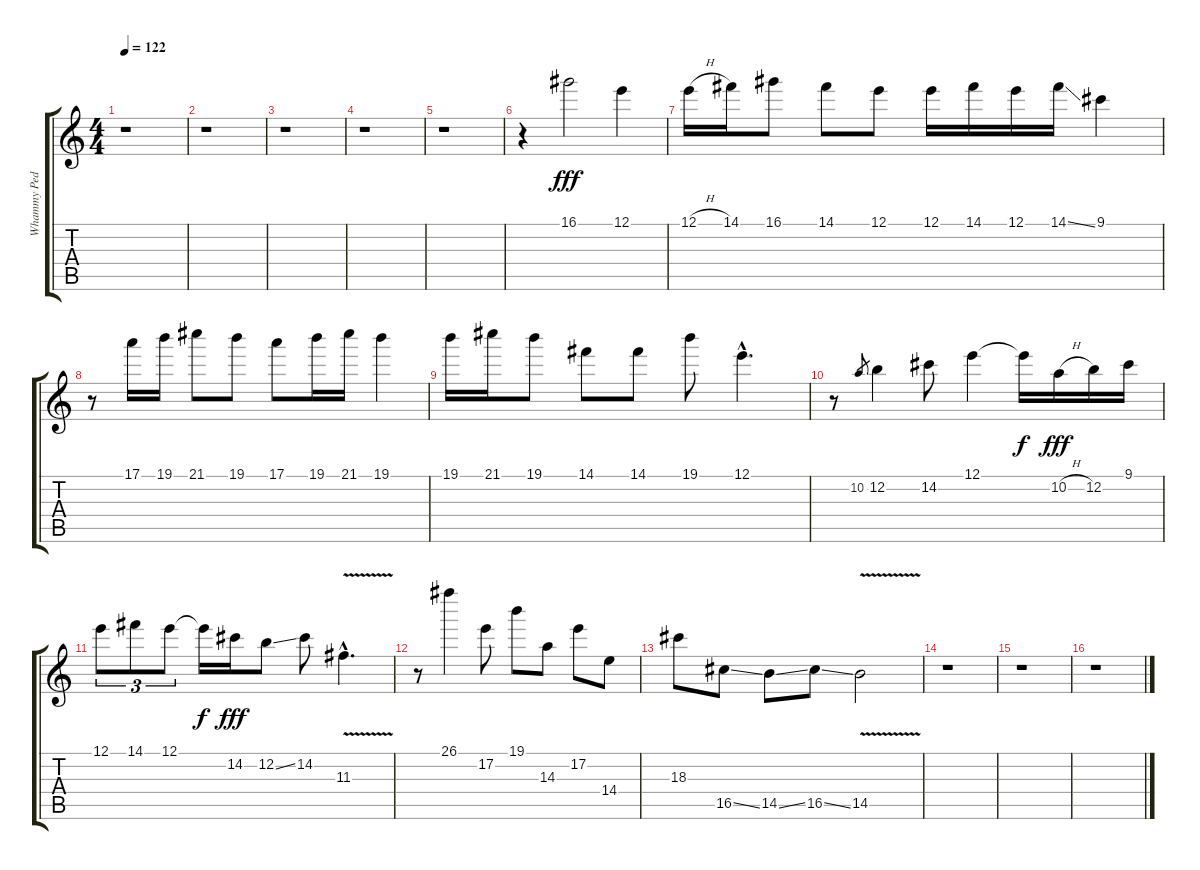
\track ("Whammy Pedal" "Whammy Ped") {instrument distortionguitar}
\staff {score tabs}
\tuning (E4 B3 G3 D3 A2 E2) {hide}
\ts (4 4)
\tempo 122
\clef g2
\ks c
r.1{dy fff} |
r.1 |
r.1 |
r.1 |
r.1 |
r.4 16.1.2 12.1.4 |
12.1{h}.16 14.1.16 16.1.8 14.1.8 12.1.8 12.1.16 14.1.16 12.1.16 14.1{ss}.16 9.1.4 |
r.8 17.1.16 19.1.16 21.1.8 19.1.8 17.1.8 19.1.16 21.1.16 19.1.4 |
19.1.16 21.1.16 19.1.8 14.1.8 14.1.8 19.1.8 12.1{hac}.4{d} |
r.8 10.2.8{gr} 12.2.4 14.2.8 12.1.4 12.1{t}.16{dy f} 10.2{h}.16{dy fff} 12.2.16 9.1.16 |
12.1.8{tu (3 2)} 14.1.8{tu (3 2)} 12.1.8{tu (3 2)} 12.1{t}.16{dy f} 14.2.16{dy fff} 12.2{ss}.8 14.2.8 11.3{v hac}.4{d} |
r.8 26.1.4 17.2.8 19.1.8 14.3.8 17.2.8 14.4.8 |
18.3.8 16.5{ss}.8 14.5{ss}.8 16.5{ss}.8 14.5{v}.2 |
r.1 |
r.1 |
r.1
